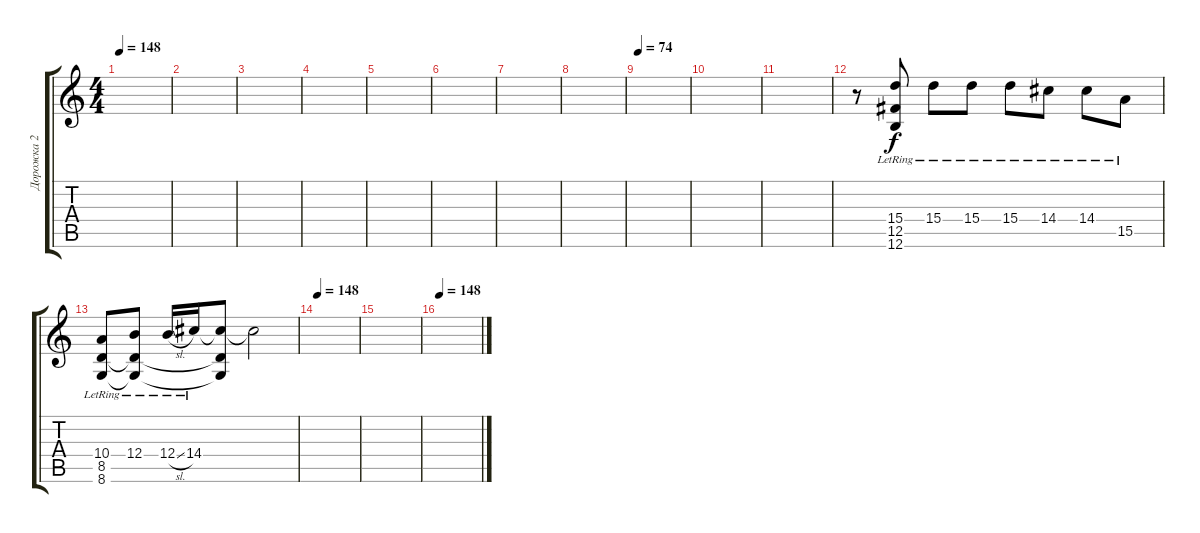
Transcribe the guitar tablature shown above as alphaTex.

\track ("Дорожка 2" "Дорожка 2") {instrument acousticguitarsteel}
\staff {score tabs}
\tuning (Db4 Ab3 E3 B2 Gb2 B1) {hide}
\ts (4 4)
\tempo 148
\clef g2
\ks c
|
|
|
|
|
|
|
|
\tempo 74
|
|
|
r.8{volume 13} (15.4{lr} 12.5{lr} 12.6{lr}).8 15.4{lr}.8 15.4{lr}.8 15.4{lr}.8 14.4{lr}.8 14.4{lr}.8 15.5{lr}.8 |
(10.4{lr} 8.5{lr} 8.6{lr}).8 (12.4{lr} 8.5{t} 8.6{t}).8 12.4{sl lr}.16 14.4{lr}.16 (14.4{t} 8.5{t} 8.6{t}).8 14.4{t}.2 |
\tempo 148
|
|
\tempo 148
